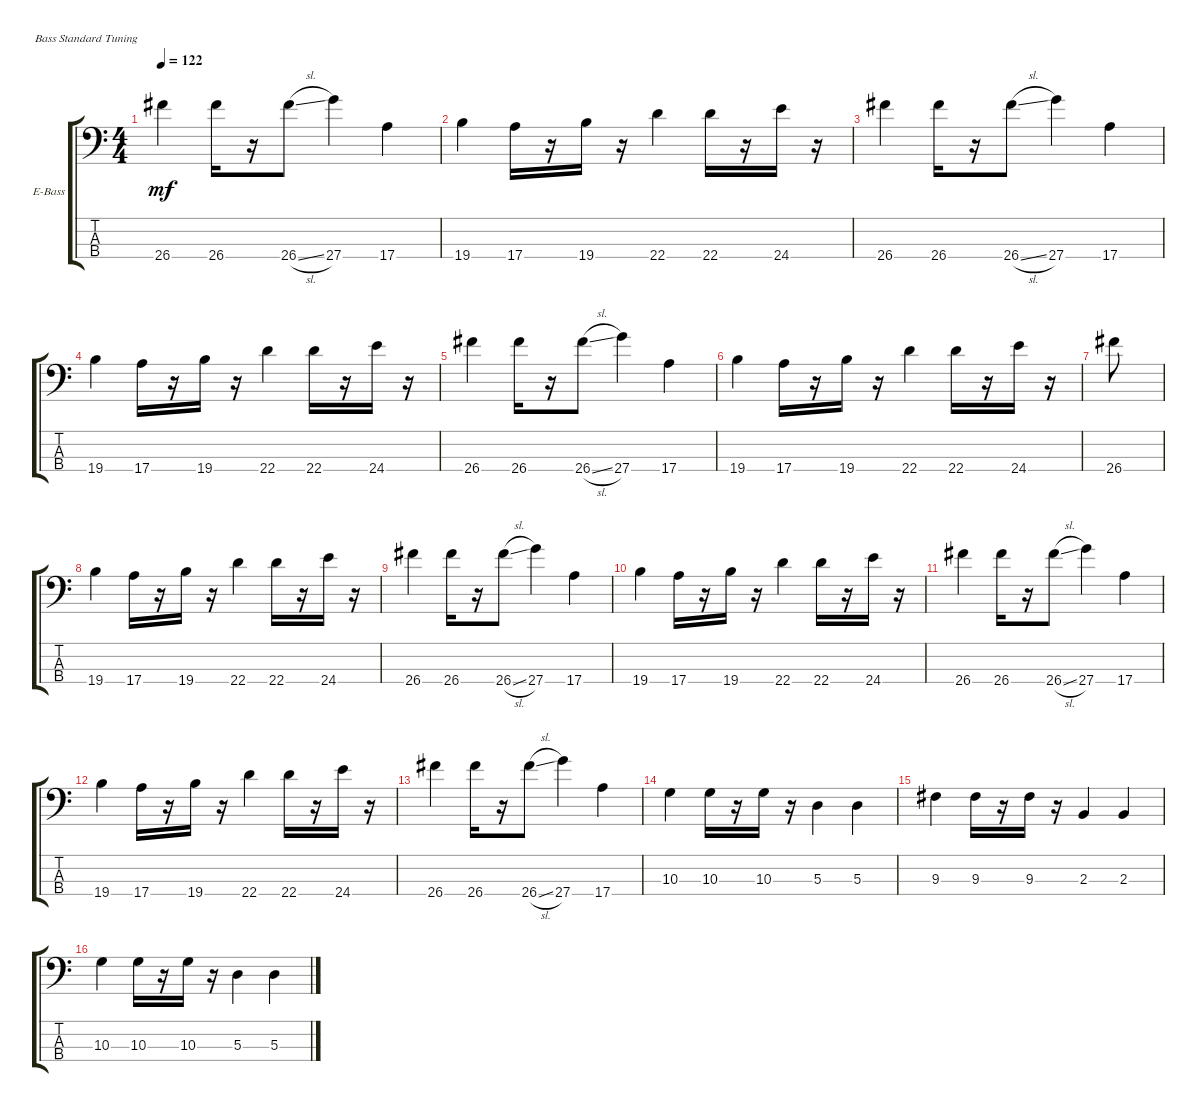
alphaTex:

\defaultSystemsLayout 4
\bracketExtendMode groupsimilarinstruments
\firstSystemTrackNameOrientation horizontal
\otherSystemsTrackNameOrientation horizontal
\track ("Electric Bass" "E-Bass") {instrument electricbassfinger}
\staff {score tabs}
\tuning (G2 D2 A1 E1)
\ts (4 4)
\tempo 122
\clef f4
\ks c
26.4.4{dy mf} 26.4.16 r.16 26.4{sl}.8 27.4.4 17.4.4 |
19.4.4 17.4.16 r.16 19.4.16 r.16 22.4.4 22.4.16 r.16 24.4.16 r.16 |
26.4.4 26.4.16 r.16 26.4{sl}.8 27.4.4 17.4.4 |
19.4.4 17.4.16 r.16 19.4.16 r.16 22.4.4 22.4.16 r.16 24.4.16 r.16 |
26.4.4 26.4.16 r.16 26.4{sl}.8 27.4.4 17.4.4 |
19.4.4 17.4.16 r.16 19.4.16 r.16 22.4.4 22.4.16 r.16 24.4.16 r.16 |
\scale
0.531977 26.4.8 |
\scale
0.468023 19.4.4 17.4.16 r.16 19.4.16 r.16 22.4.4 22.4.16 r.16 24.4.16 r.16 |
26.4.4 26.4.16 r.16 26.4{sl}.8 27.4.4 17.4.4 |
19.4.4 17.4.16 r.16 19.4.16 r.16 22.4.4 22.4.16 r.16 24.4.16 r.16 |
26.4.4 26.4.16 r.16 26.4{sl}.8 27.4.4 17.4.4 |
19.4.4 17.4.16 r.16 19.4.16 r.16 22.4.4 22.4.16 r.16 24.4.16 r.16 |
\scale
0.268041 26.4.4 26.4.16 r.16 26.4{sl}.8 27.4.4 17.4.4 |
10.3.4 10.3.16 r.16 10.3.16 r.16 5.3.4 5.3.4 |
9.3.4 9.3.16 r.16 9.3.16 r.16 2.3.4 2.3.4 |
10.3.4 10.3.16 r.16 10.3.16 r.16 5.3.4 5.3.4
